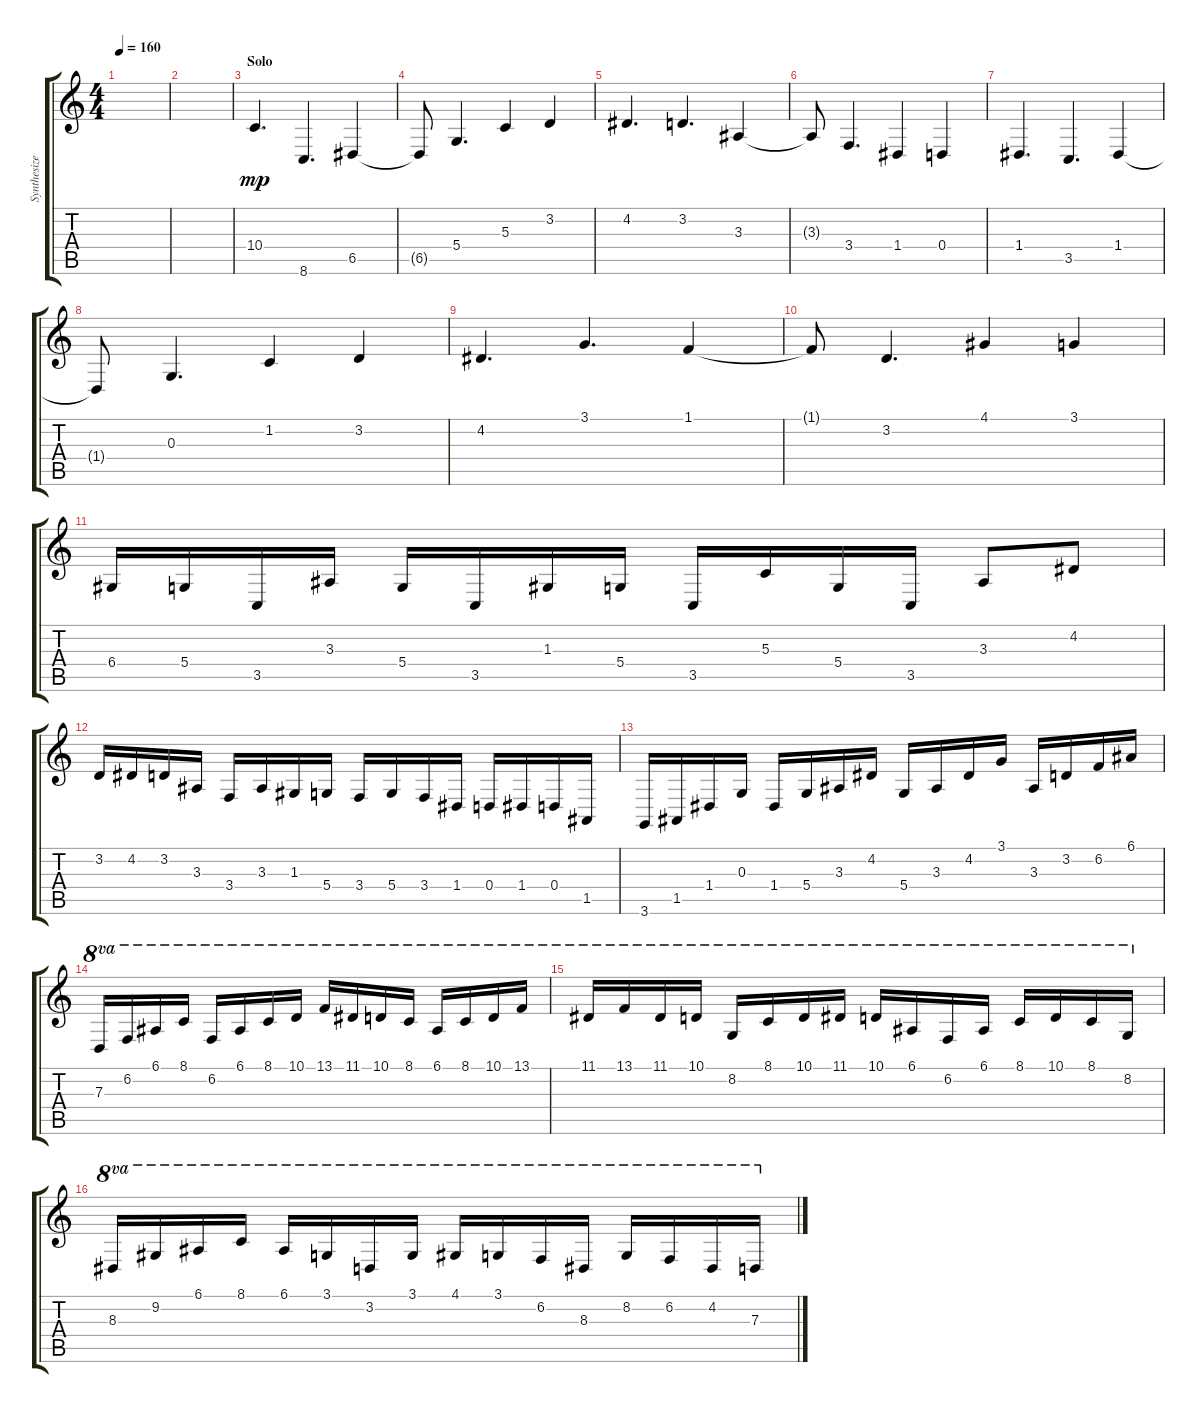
\track ("Synthesizer" "Synthesize") {instrument pad8sweep}
\staff {score tabs}
\tuning (E4 B3 G3 D3 A2 E2) {hide}
\ts (4 4)
\tempo 160
\clef g2
\ks c
|
|
\section ("" "Solo")
10.4.4{d dy mp} 8.6.4{d} 6.5.4 |
6.5{t}.8 5.4.4{d} 5.3.4 3.2.4 |
4.2.4{d} 3.2.4{d} 3.3.4 |
3.3{t}.8 3.4.4{d} 1.4.4 0.4.4 |
1.4.4{d} 3.5.4{d} 1.4.4 |
1.4{t}.8 0.3.4{d} 1.2.4 3.2.4 |
4.2.4{d} 3.1.4{d} 1.1.4 |
1.1{t}.8 3.2.4{d} 4.1.4 3.1.4 |
6.4.16 5.4.16 3.5.16 3.3.16 5.4.16 3.5.16 1.3.16 5.4.16 3.5.16 5.3.16 5.4.16 3.5.16 3.3.8 4.2.8 |
3.2.16 4.2.16 3.2.16 3.3.16 3.4.16 3.3.16 1.3.16 5.4.16 3.4.16 5.4.16 3.4.16 1.4.16 0.4.16 1.4.16 0.4.16 1.5.16 |
3.6.16 1.5.16 1.4.16 0.3.16 1.4.16 5.4.16 3.3.16 4.2.16 5.4.16 3.3.16 4.2.16 3.1.16 3.3.16 3.2.16 6.2.16 6.1.16 |
7.3.16{ot 8va} 6.2.16{ot 8va} 6.1.16{ot 8va} 8.1.16{ot 8va} 6.2.16{ot 8va} 6.1.16{ot 8va} 8.1.16{ot 8va} 10.1.16{ot 8va} 13.1.16{ot 8va} 11.1.16{ot 8va} 10.1.16{ot 8va} 8.1.16{ot 8va} 6.1.16{ot 8va} 8.1.16{ot 8va} 10.1.16{ot 8va} 13.1.16{ot 8va} |
11.1.16{ot 8va} 13.1.16{ot 8va} 11.1.16{ot 8va} 10.1.16{ot 8va} 8.2.16{ot 8va} 8.1.16{ot 8va} 10.1.16{ot 8va} 11.1.16{ot 8va} 10.1.16{ot 8va} 6.1.16{ot 8va} 6.2.16{ot 8va} 6.1.16{ot 8va} 8.1.16{ot 8va} 10.1.16{ot 8va} 8.1.16{ot 8va} 8.2.16{ot 8va} |
8.3.16{ot 8va} 9.2.16{ot 8va} 6.1.16{ot 8va} 8.1.16{ot 8va} 6.1.16{ot 8va} 3.1.16{ot 8va} 3.2.16{ot 8va} 3.1.16{ot 8va} 4.1.16{ot 8va} 3.1.16{ot 8va} 6.2.16{ot 8va} 8.3.16{ot 8va} 8.2.16{ot 8va} 6.2.16{ot 8va} 4.2.16{ot 8va} 7.3.16{ot 8va}
